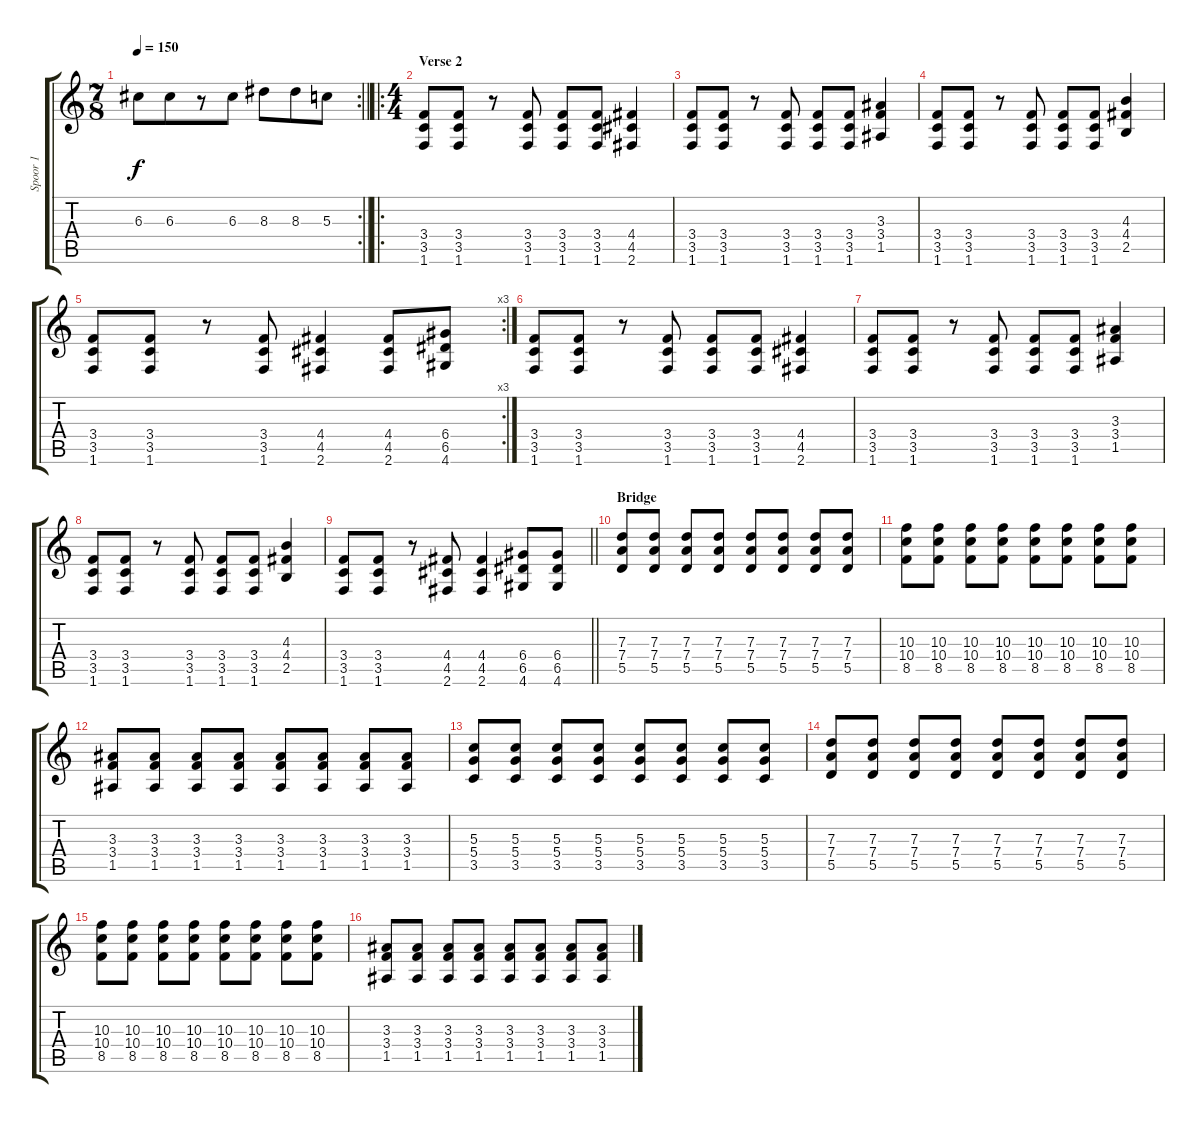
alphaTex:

\track ("Spoor 1" "Spoor 1") {instrument distortionguitar}
\staff {score tabs}
\tuning (E4 B3 G3 D3 A2 E2) {hide}
\rc 2
\ts (7 8)
\tempo 150
\clef g2
\barLineRight lightlight
\ks c
6.3.8{dy f} 6.3.8 r.8 6.3.8 8.3.8 8.3.8 5.3.8 |
\ro
\ts (4 4)
\section ("" "Verse 2")
(3.4 3.5 1.6).8 (3.4 3.5 1.6).8 r.8 (3.4 3.5 1.6).8 (3.4 3.5 1.6).8 (3.4 3.5 1.6).8 (4.4 4.5 2.6).4 |
(3.4 3.5 1.6).8 (3.4 3.5 1.6).8 r.8 (3.4 3.5 1.6).8 (3.4 3.5 1.6).8 (3.4 3.5 1.6).8 (3.3 3.4 1.5).4 |
(3.4 3.5 1.6).8 (3.4 3.5 1.6).8 r.8 (3.4 3.5 1.6).8 (3.4 3.5 1.6).8 (3.4 3.5 1.6).8 (4.3 4.4 2.5).4 |
\rc 3
(3.4 3.5 1.6).8 (3.4 3.5 1.6).8 r.8 (3.4 3.5 1.6).8 (4.4 4.5 2.6).4 (4.4 4.5 2.6).8 (6.4 6.5 4.6).8 |
(3.4 3.5 1.6).8 (3.4 3.5 1.6).8 r.8 (3.4 3.5 1.6).8 (3.4 3.5 1.6).8 (3.4 3.5 1.6).8 (4.4 4.5 2.6).4 |
(3.4 3.5 1.6).8 (3.4 3.5 1.6).8 r.8 (3.4 3.5 1.6).8 (3.4 3.5 1.6).8 (3.4 3.5 1.6).8 (3.3 3.4 1.5).4 |
(3.4 3.5 1.6).8 (3.4 3.5 1.6).8 r.8 (3.4 3.5 1.6).8 (3.4 3.5 1.6).8 (3.4 3.5 1.6).8 (4.3 4.4 2.5).4 |
\barLineRight lightlight
(3.4 3.5 1.6).8 (3.4 3.5 1.6).8 r.8 (4.4 4.5 2.6).8 (4.4 4.5 2.6).4 (6.4 6.5 4.6).8 (6.4 6.5 4.6).8 |
\section ("" "Bridge")
(7.3 7.4 5.5).8 (7.3 7.4 5.5).8 (7.3 7.4 5.5).8 (7.3 7.4 5.5).8 (7.3 7.4 5.5).8 (7.3 7.4 5.5).8 (7.3 7.4 5.5).8 (7.3 7.4 5.5).8 |
(10.3 10.4 8.5).8 (10.3 10.4 8.5).8 (10.3 10.4 8.5).8 (10.3 10.4 8.5).8 (10.3 10.4 8.5).8 (10.3 10.4 8.5).8 (10.3 10.4 8.5).8 (10.3 10.4 8.5).8 |
(3.3 3.4 1.5).8 (3.3 3.4 1.5).8 (3.3 3.4 1.5).8 (3.3 3.4 1.5).8 (3.3 3.4 1.5).8 (3.3 3.4 1.5).8 (3.3 3.4 1.5).8 (3.3 3.4 1.5).8 |
(5.3 5.4 3.5).8 (5.3 5.4 3.5).8 (5.3 5.4 3.5).8 (5.3 5.4 3.5).8 (5.3 5.4 3.5).8 (5.3 5.4 3.5).8 (5.3 5.4 3.5).8 (5.3 5.4 3.5).8 |
(7.3 7.4 5.5).8 (7.3 7.4 5.5).8 (7.3 7.4 5.5).8 (7.3 7.4 5.5).8 (7.3 7.4 5.5).8 (7.3 7.4 5.5).8 (7.3 7.4 5.5).8 (7.3 7.4 5.5).8 |
(10.3 10.4 8.5).8 (10.3 10.4 8.5).8 (10.3 10.4 8.5).8 (10.3 10.4 8.5).8 (10.3 10.4 8.5).8 (10.3 10.4 8.5).8 (10.3 10.4 8.5).8 (10.3 10.4 8.5).8 |
(3.3 3.4 1.5).8 (3.3 3.4 1.5).8 (3.3 3.4 1.5).8 (3.3 3.4 1.5).8 (3.3 3.4 1.5).8 (3.3 3.4 1.5).8 (3.3 3.4 1.5).8 (3.3 3.4 1.5).8
